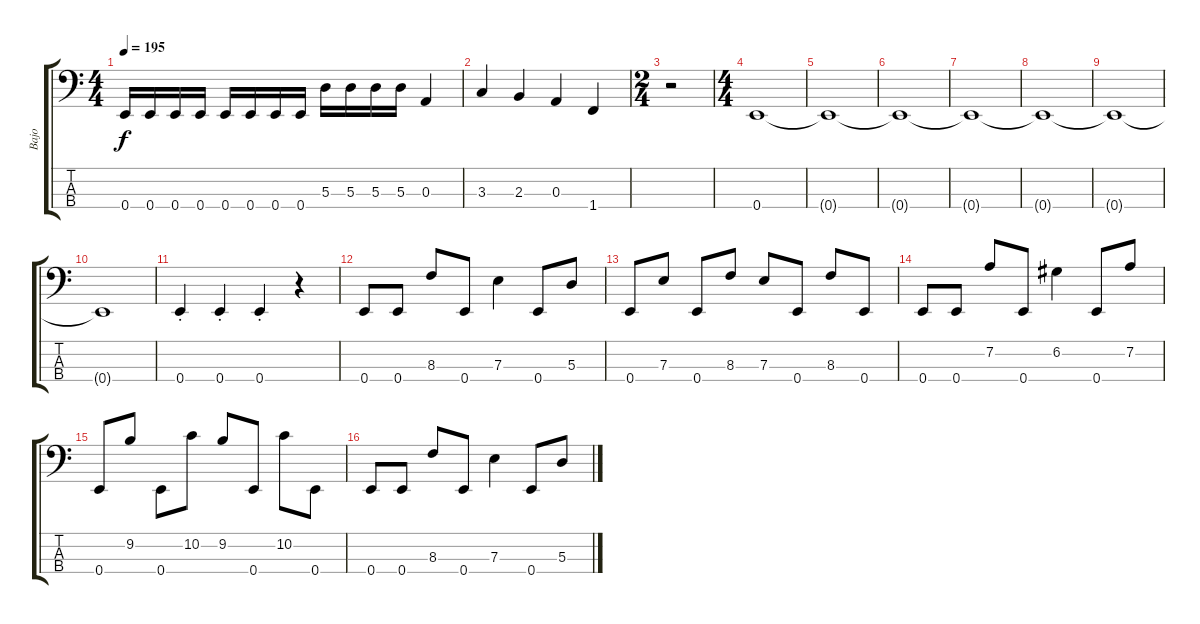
\track ("Bajo" "Bajo") {instrument electricbasspick}
\staff {score tabs}
\tuning (G2 D2 A1 E1) {hide}
\ts (4 4)
\tempo 195
\clef f4
\ks c
0.4.16{dy f} 0.4.16 0.4.16 0.4.16 0.4.16 0.4.16 0.4.16 0.4.16 5.3.16 5.3.16 5.3.16 5.3.16 0.3.4 |
3.3.4 2.3.4 0.3.4 1.4.4 |
\ts (2 4)
r.2 |
\ts (4 4)
0.4.1{volume 4} |
0.4{t}.1 |
0.4{t}.1 |
0.4{t}.1 |
0.4{t}.1{volume 13} |
0.4{t}.1 |
0.4{t}.1 |
0.4{st}.4 0.4{st}.4 0.4{st}.4 r.4 |
0.4.8 0.4.8 8.3.8 0.4.8 7.3.4 0.4.8 5.3.8 |
0.4.8 7.3.8 0.4.8 8.3.8 7.3.8 0.4.8 8.3.8 0.4.8 |
0.4.8 0.4.8 7.2.8 0.4.8 6.2.4 0.4.8 7.2.8 |
0.4.8 9.2.8 0.4.8 10.2.8 9.2.8 0.4.8 10.2.8 0.4.8 |
0.4.8 0.4.8 8.3.8 0.4.8 7.3.4 0.4.8 5.3.8
